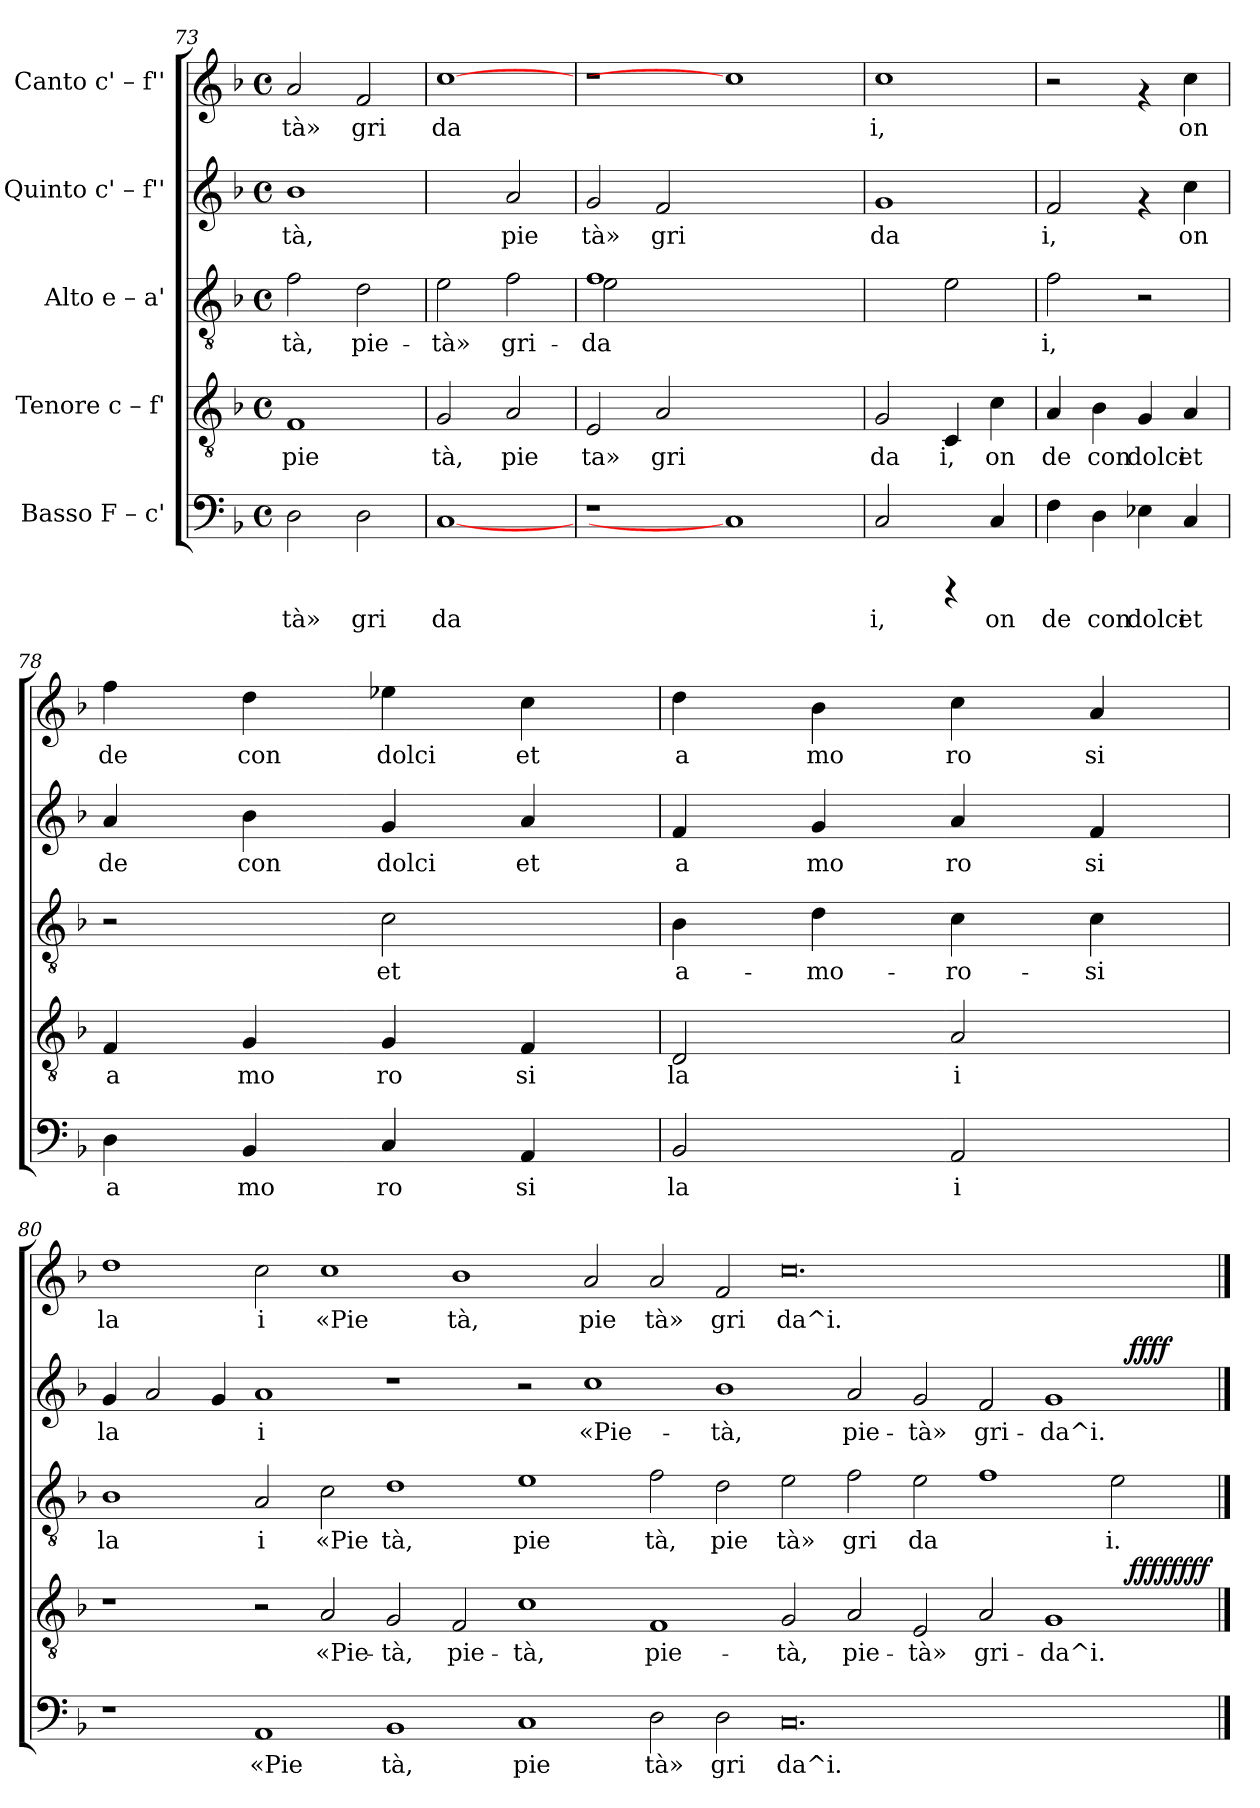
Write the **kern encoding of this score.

**kern	**text	**kern	**text	**dynam	**kern	**text	**kern	**text	**dynam	**kern	**text
*part5	*part5	*part4	*part4	*part4	*part3	*part3	*part2	*part2	*part2	*part1	*part1
*staff5	*staff5	*staff4	*staff4	*staff4	*staff3	*staff3	*staff2	*staff2	*staff2	*staff1	*staff1
*I"Basso  F – c'	*	*I"Tenore  c – f'	*	*	*I"Alto  e – a'	*	*I"Quinto  c' – f''	*	*	*I"Canto  c' – f''	*
*clefF4	*	*clefGv2	*	*	*clefGv2	*	*clefG2	*	*	*clefG2	*
*k[b-]	*	*k[b-]	*	*	*k[b-]	*	*k[b-]	*	*	*k[b-]	*
*F:	*	*F:	*	*	*F:	*	*F:	*	*	*F:	*
*M4/4	*	*M4/4	*	*	*M4/4	*	*M4/4	*	*	*M4/4	*
*met(c)	*	*met(c)	*	*	*met(c)	*	*met(c)	*	*	*met(c)	*
=73	=73	=73	=73	=73	=73	=73	=73	=73	=73	=73	=73
!	!LO:LY:b:cj	!	!LO:LY:b:cj	!	!	!LO:LY:b:cj	!	!LO:LY:b:cj	!	!	!LO:LY:b:rj
2D\	tà»	1F	pie	.	2f\	-tà,	1b-	tà,	.	2a/	tà»
!	!LO:LY:b:cj	!	!	!	!	!LO:LY:b:cj	!	!	!	!	!LO:LY:b:rj
2D\	gri	.	.	.	2d\	pie-	.	.	.	2f/	gri
=74	=74	=74	=74	=74	=74	=74	=74	=74	=74	=74	=74
!	!LO:LY:b:cj	!	!LO:LY:b:cj	!	!	!LO:LY:b:cj	!	!	!	!	!LO:LY:b:rj
[1C	da	2G/	tà,	.	2e\	-tà»	2ryy	.	.	[1cc	da
!	!	!	!LO:LY:b:cj	!	!	!LO:LY:b:cj	!	!LO:LY:b:cj	!	!	!
.	.	2A/	pie	.	2f\	gri-	2a/	pie	.	.	.
=75	=75	=75	=75	=75	=75	=75	=75	=75	=75	=75	=75
!	!	!	!LO:LY:b:cj	!	!	!LO:LY:b:cj	!	!LO:LY:b:cj	!	!	!
*	*	*	*	*	*^	*	*	*	*	*	*
1r	.	2E/	ta»	.	1f	2e\	-da-	2g/	tà»	.	1r	.
!	!	!	!LO:LY:b:cj	!	!	!	!	!	!LO:LY:b:cj	!	!	!
.	.	2A/	gri	.	.	1ryy	.	2f/	gri	.	.	.
1C]	.	1ryy	.	.	1ryy	.	.	1ryy	.	.	1cc]	.
.	.	.	.	.	.	2ryy	.	.	.	.	.	.
=76	=76	=76	=76	=76	=76	=76	=76	=76	=76	=76	=76	=76
!	!LO:LY:b:cj	!	!LO:LY:b:cj	!	!	!	!	!	!LO:LY:b:cj	!	!	!LO:LY:b:rj
*	*	*	*	*	*v	*v	*	*	*	*	*	*
2C/	i,	2G/	da	.	2ryy	.	1g	da	.	1cc	i,
!	!	!	!LO:LY:b:cj	!	!	!LO:LY:b:cj	!	!	!	!	!
4rCCC	.	4C/	i,	.	2e\	--	.	.	.	.	.
!	!LO:LY:b:cj	!	!LO:LY:b:cj	!	!	!	!	!	!	!	!
4C/	on	4c\	on	.	.	.	.	.	.	.	.
=77	=77	=77	=77	=77	=77	=77	=77	=77	=77	=77	=77
!	!LO:LY:b:cj	!	!LO:LY:b:cj	!	!	!LO:LY:b:cj	!	!LO:LY:b:cj	!	!	!
4F\	de	4A/	de	.	2f\	-i,	2f/	i,	.	2r	.
!	!LO:LY:b:cj	!	!LO:LY:b:cj	!	!	!	!	!	!	!	!
4D\	con	4B-\	con	.	.	.	.	.	.	.	.
!	!LO:LY:b:cj	!	!LO:LY:b:cj	!	!	!	!	!	!	!	!
4E-X\	dolci	4G/	dolci	.	2r	.	4rf	.	.	4rf	.
!	!LO:LY:b:cj	!	!LO:LY:b:cj	!	!	!	!	!LO:LY:b:cj	!	!	!LO:LY:b:rj
4C/	et	4A/	et	.	.	.	4cc\	on	.	4cc\	on
=78	=78	=78	=78	=78	=78	=78	=78	=78	=78	=78	=78
!	!LO:LY:b:cj	!	!LO:LY:b:cj	!	!	!	!	!LO:LY:b:cj	!	!	!LO:LY:b:rj
4D\	a	4F/	a	.	2r	.	4a/	de	.	4ff\	de
!	!LO:LY:b:cj	!	!LO:LY:b:cj	!	!	!	!	!LO:LY:b:cj	!	!	!LO:LY:b:rj
4BB-/	mo	4G/	mo	.	.	.	4b-\	con	.	4dd\	con
!	!LO:LY:b:cj	!	!LO:LY:b:cj	!	!	!LO:LY:b:cj	!	!LO:LY:b:cj	!	!	!LO:LY:b:rj
4C/	ro	4G/	ro	.	2c\	et	4g/	dolci	.	4ee-X\	dolci
!	!LO:LY:b:cj	!	!LO:LY:b:cj	!	!	!	!	!LO:LY:b:cj	!	!	!LO:LY:b:rj
4AA/	si	4F/	si	.	.	.	4a/	et	.	4cc\	et
=79	=79	=79	=79	=79	=79	=79	=79	=79	=79	=79	=79
!	!LO:LY:b:cj	!	!LO:LY:b:cj	!	!	!LO:LY:b:cj	!	!LO:LY:b:cj	!	!	!LO:LY:b:rj
2BB-/	la	2D/	la	.	4B-\	a-	4f/	a	.	4dd\	a
!	!	!	!	!	!	!LO:LY:b:cj	!	!LO:LY:b:cj	!	!	!LO:LY:b:rj
.	.	.	.	.	4d\	-mo-	4g/	mo	.	4b-\	mo
!	!LO:LY:b:cj	!	!LO:LY:b:cj	!	!	!LO:LY:b:cj	!	!LO:LY:b:cj	!	!	!LO:LY:b:rj
2AA/	i	2A/	i	.	4c\	-ro-	4a/	ro	.	4cc\	ro
!	!	!	!	!	!	!LO:LY:b:cj	!	!LO:LY:b:cj	!	!	!LO:LY:b:rj
.	.	.	.	.	4c\	-si	4f/	si	.	4a/	si
!!LO:PB:g=z
=80	=80	=80	=80	=80	=80	=80	=80	=80	=80	=80	=80
!	!	!	!	!	!	!LO:LY:b:cj	!	!LO:LY:b:cj	!	!	!LO:LY:b:rj
*	*	*^	*	*	*	*	*^	*	*	*	*
1r	.	1r	1ryy	.	.	1B-	la	4g/	1ryy	la-	.	1dd	la
!	!	!	!	!	!	!	!	!	!	!LO:LY:b:cj	!	!	!
.	.	.	.	.	.	.	.	2a/	.	--	.	.	.
!	!	!	!	!	!	!	!	!	!	!LO:LY:b:cj	!	!	!
.	.	.	.	.	.	.	.	4g/	.	--	.	.	.
!	!LO:LY:b:cj	!	!	!	!	!	!LO:LY:b:cj	!	!	!LO:LY:b:cj	!	!	!LO:LY:b:rj
1AA	«Pie	2r	1ryy	.	.	2A/	i	1a	1ryy	-i	.	2cc\	i
!	!	!	!	!LO:LY:b:cj	!	!	!LO:LY:b:cj	!	!	!	!	!	!LO:LY:b:rj
.	.	2A/	.	«Pie-	.	2c\	«Pie	.	.	.	.	1cc	«Pie
!	!LO:LY:b:cj	!	!	!LO:LY:b:cj	!	!	!LO:LY:b:cj	!	!	!	!	!	!
1BB-	tà,	2G/	1ryy	-tà,	.	1d	tà,	1r	1ryy	.	.	.	.
!	!	!	!	!LO:LY:b:cj	!	!	!	!	!	!	!	!	!LO:LY:b:rj
.	.	2F/	.	pie-	.	.	.	.	.	.	.	1b-	tà,
!	!LO:LY:b:cj	!	!	!LO:LY:b:cj	!	!	!LO:LY:b:cj	!	!	!	!	!	!
1C	pie	1c	1ryy	-tà,	.	1e	pie	2r	1ryy	.	.	.	.
!	!	!	!	!	!	!	!	!	!	!LO:LY:b:cj	!	!	!LO:LY:b:rj
.	.	.	.	.	.	.	.	1cc	.	«Pie-	.	2a/	pie
!	!LO:LY:b:cj	!	!	!LO:LY:b:cj	!	!	!LO:LY:b:cj	!	!	!	!	!	!LO:LY:b:rj
2D\	tà»	1F	1ryy	pie-	.	2f\	tà,	.	1ryy	.	.	2a/	tà»
!	!LO:LY:b:cj	!	!	!	!	!	!LO:LY:b:cj	!	!	!LO:LY:b:cj	!	!	!LO:LY:b:rj
2D\	gri	.	.	.	.	2d\	pie	1b-	.	-tà,	.	2f/	gri
!	!LO:LY:b:cj	!	!	!LO:LY:b:cj	!	!	!LO:LY:b:cj	!	!	!	!	!	!LO:LY:b:rj
0.C	da^i.	2G/	1ryy	-tà,	.	2e\	tà»	.	1ryy	.	.	0.cc	da^i.
!	!	!	!	!LO:LY:b:cj	!	!	!LO:LY:b:cj	!	!	!LO:LY:b:cj	!	!	!
.	.	2A/	.	pie-	.	2f\	gri	2a/	.	pie-	.	.	.
!	!	!	!	!LO:LY:b:cj	!	!	!LO:LY:b:cj	!	!	!LO:LY:b:cj	!	!	!
.	.	2E/	1ryy	-tà»	.	2e\	da	2g/	1ryy	-tà»	.	.	.
!	!	!	!	!LO:LY:b:cj	!	!	!LO:LY:b:cj	!	!	!LO:LY:b:cj	!	!	!
.	.	2A/	.	gri-	.	1f	.	2f/	.	gri-	.	.	.
!	!	!	!	!LO:LY:b:cj	!	!	!	!	!	!LO:LY:b:cj	!	!	!
.	.	1G	2ryy	-da^i.-	.	.	.	1g	2ryy	-da^i.-	.	.	.
!	!	!	!	!	!	!	!LO:LY:b:cj	!	!	!	!	!	!
.	.	.	16ryy	.	.	2e\	i.	.	16ryy	.	.	.	.
!	!	!	!	!	!LO:DY:b	!	!	!	!	!	!	!	!
!	!	!	!	!	!LO:DY:n=1:b	!	!	!	!	!	!LO:DY:b	!	!
.	.	.	4..ryy	.	ffff ffff	.	.	.	4..ryy	.	ffff	.	.
*	*	*v	*v	*	*	*	*	*v	*v	*	*	*	*
==	==	==	==	==	==	==	==	==	==	==	==
*-	*-	*-	*-	*-	*-	*-	*-	*-	*-	*-	*-
